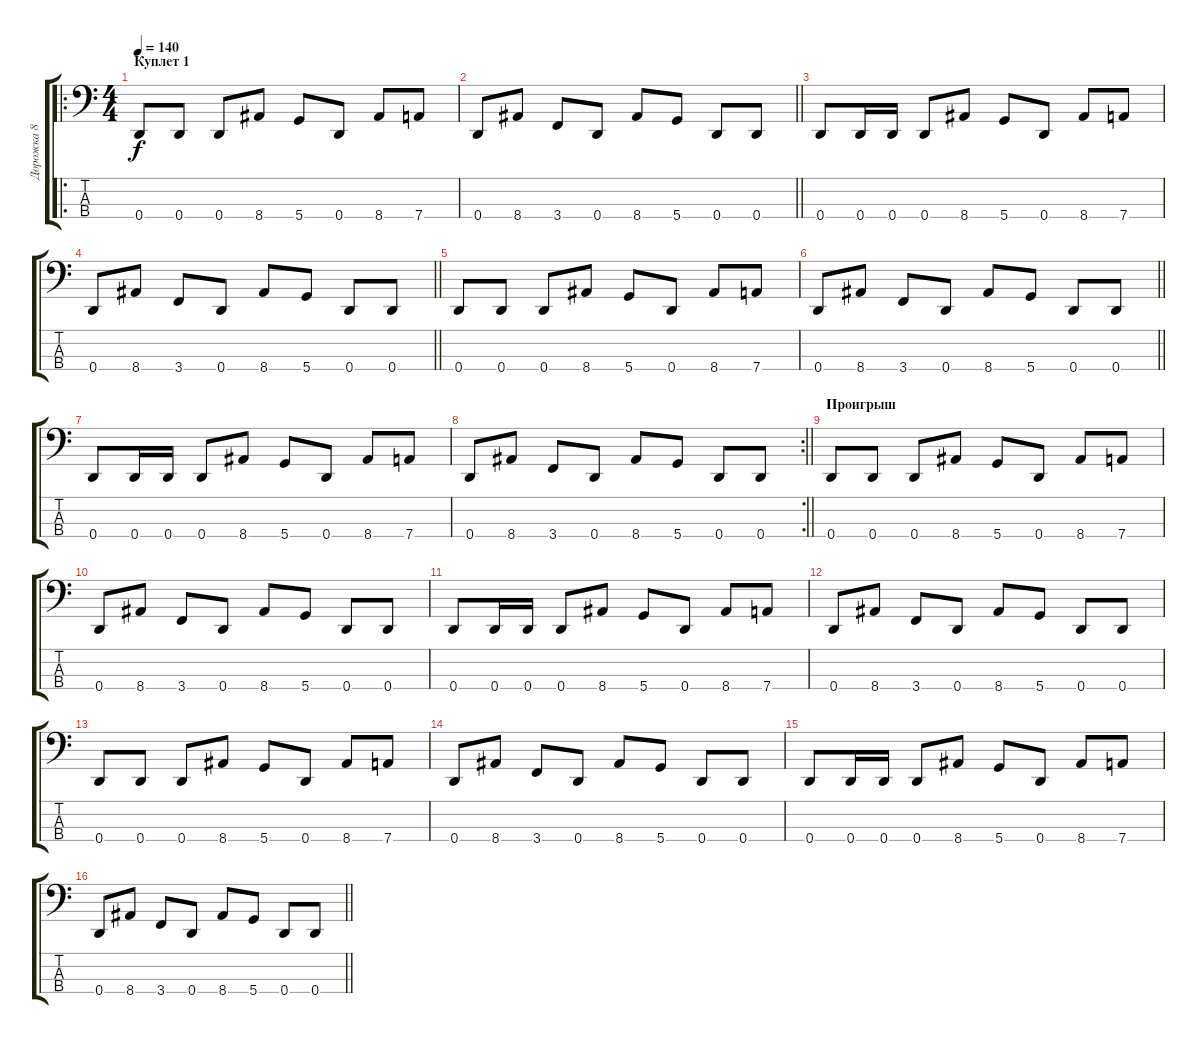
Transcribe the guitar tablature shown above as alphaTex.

\track ("Дорожка 8" "Дорожка 8") {instrument electricbassfinger}
\staff {score tabs}
\tuning (G2 D2 A1 D1) {hide}
\ro
\ts (4 4)
\section ("" "Куплет 1")
\tempo 140
\clef f4
\ks c
0.4.8{dy f} 0.4.8 0.4.8 8.4.8 5.4.8 0.4.8 8.4.8 7.4.8 |
\barLineRight lightlight
0.4.8 8.4.8 3.4.8 0.4.8 8.4.8 5.4.8 0.4.8 0.4.8 |
0.4.8 0.4.16 0.4.16 0.4.8 8.4.8 5.4.8 0.4.8 8.4.8 7.4.8 |
\barLineRight lightlight
0.4.8 8.4.8 3.4.8 0.4.8 8.4.8 5.4.8 0.4.8 0.4.8 |
0.4.8 0.4.8 0.4.8 8.4.8 5.4.8 0.4.8 8.4.8 7.4.8 |
\barLineRight lightlight
0.4.8 8.4.8 3.4.8 0.4.8 8.4.8 5.4.8 0.4.8 0.4.8 |
0.4.8 0.4.16 0.4.16 0.4.8 8.4.8 5.4.8 0.4.8 8.4.8 7.4.8 |
\rc 2
\barLineRight lightlight
0.4.8 8.4.8 3.4.8 0.4.8 8.4.8 5.4.8 0.4.8 0.4.8 |
\section ("" "Проигрыш")
0.4.8 0.4.8 0.4.8 8.4.8 5.4.8 0.4.8 8.4.8 7.4.8 |
0.4.8 8.4.8 3.4.8 0.4.8 8.4.8 5.4.8 0.4.8 0.4.8 |
0.4.8 0.4.16 0.4.16 0.4.8 8.4.8 5.4.8 0.4.8 8.4.8 7.4.8 |
0.4.8 8.4.8 3.4.8 0.4.8 8.4.8 5.4.8 0.4.8 0.4.8 |
0.4.8 0.4.8 0.4.8 8.4.8 5.4.8 0.4.8 8.4.8 7.4.8 |
0.4.8 8.4.8 3.4.8 0.4.8 8.4.8 5.4.8 0.4.8 0.4.8 |
0.4.8 0.4.16 0.4.16 0.4.8 8.4.8 5.4.8 0.4.8 8.4.8 7.4.8 |
\barLineRight lightlight
0.4.8 8.4.8 3.4.8 0.4.8 8.4.8 5.4.8 0.4.8 0.4.8
